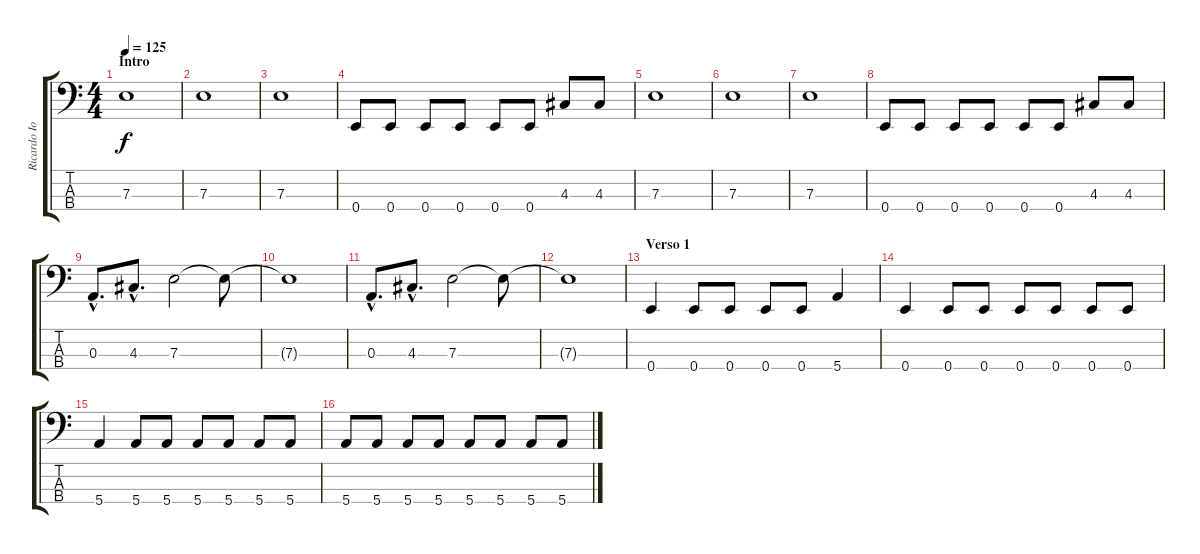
\track ("Ricardo Iorio (bajo)" "Ricardo Io") {instrument electricbassfinger}
\staff {score tabs}
\tuning (G2 D2 A1 E1) {hide}
\ts (4 4)
\section ("" "Intro")
\tempo 125
\clef f4
\ks c
7.3.1{dy f instrument electricbassfinger} |
7.3.1 |
7.3.1 |
0.4.8 0.4.8 0.4.8 0.4.8 0.4.8 0.4.8 4.3.8 4.3.8 |
7.3.1 |
7.3.1 |
7.3.1 |
0.4.8 0.4.8 0.4.8 0.4.8 0.4.8 0.4.8 4.3.8 4.3.8 |
0.3{hac}.8{d} 4.3{hac}.8{d} 7.3.2 7.3{t}.8 |
7.3{t}.1 |
0.3{hac}.8{d} 4.3{hac}.8{d} 7.3.2 7.3{t}.8 |
7.3{t}.1 |
\section ("" "Verso 1")
0.4.4 0.4.8 0.4.8 0.4.8 0.4.8 5.4.4 |
0.4.4 0.4.8 0.4.8 0.4.8 0.4.8 0.4.8 0.4.8 |
5.4.4 5.4.8 5.4.8 5.4.8 5.4.8 5.4.8 5.4.8 |
5.4.8 5.4.8 5.4.8 5.4.8 5.4.8 5.4.8 5.4.8 5.4.8
